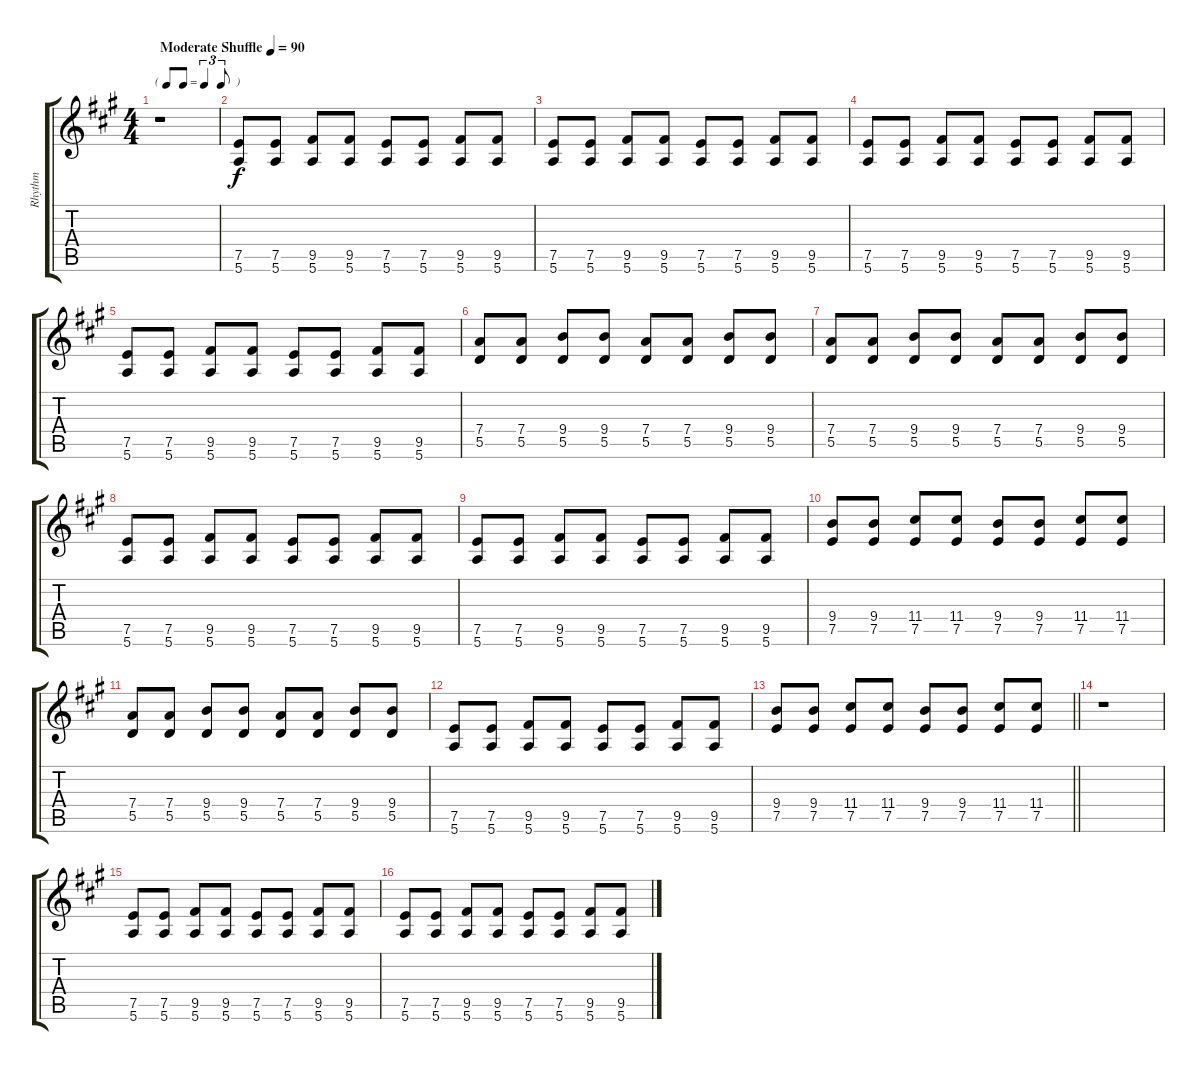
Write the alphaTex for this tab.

\track ("Rhythm" "Rhythm") {instrument electricguitarclean}
\staff {score tabs}
\tuning (E4 B3 G3 D3 A2 E2) {hide}
\ts (4 4)
\tf triplet8th
\tempo (90 "Moderate Shuffle")
\clef g2
\ks a
r.1{dy f instrument electricguitarclean} |
(7.5 5.6).8 (7.5 5.6).8 (9.5 5.6).8 (9.5 5.6).8 (7.5 5.6).8 (7.5 5.6).8 (9.5 5.6).8 (9.5 5.6).8 |
(7.5 5.6).8 (7.5 5.6).8 (9.5 5.6).8 (9.5 5.6).8 (7.5 5.6).8 (7.5 5.6).8 (9.5 5.6).8 (9.5 5.6).8 |
(7.5 5.6).8 (7.5 5.6).8 (9.5 5.6).8 (9.5 5.6).8 (7.5 5.6).8 (7.5 5.6).8 (9.5 5.6).8 (9.5 5.6).8 |
(7.5 5.6).8 (7.5 5.6).8 (9.5 5.6).8 (9.5 5.6).8 (7.5 5.6).8 (7.5 5.6).8 (9.5 5.6).8 (9.5 5.6).8 |
(7.4 5.5).8 (7.4 5.5).8 (9.4 5.5).8 (9.4 5.5).8 (7.4 5.5).8 (7.4 5.5).8 (9.4 5.5).8 (9.4 5.5).8 |
(7.4 5.5).8 (7.4 5.5).8 (9.4 5.5).8 (9.4 5.5).8 (7.4 5.5).8 (7.4 5.5).8 (9.4 5.5).8 (9.4 5.5).8 |
(7.5 5.6).8 (7.5 5.6).8 (9.5 5.6).8 (9.5 5.6).8 (7.5 5.6).8 (7.5 5.6).8 (9.5 5.6).8 (9.5 5.6).8 |
(7.5 5.6).8 (7.5 5.6).8 (9.5 5.6).8 (9.5 5.6).8 (7.5 5.6).8 (7.5 5.6).8 (9.5 5.6).8 (9.5 5.6).8 |
(9.4 7.5).8 (9.4 7.5).8 (11.4 7.5).8 (11.4 7.5).8 (9.4 7.5).8 (9.4 7.5).8 (11.4 7.5).8 (11.4 7.5).8 |
(7.4 5.5).8 (7.4 5.5).8 (9.4 5.5).8 (9.4 5.5).8 (7.4 5.5).8 (7.4 5.5).8 (9.4 5.5).8 (9.4 5.5).8 |
(7.5 5.6).8 (7.5 5.6).8 (9.5 5.6).8 (9.5 5.6).8 (7.5 5.6).8 (7.5 5.6).8 (9.5 5.6).8 (9.5 5.6).8 |
\barLineRight lightlight
(9.4 7.5).8 (9.4 7.5).8 (11.4 7.5).8 (11.4 7.5).8 (9.4 7.5).8 (9.4 7.5).8 (11.4 7.5).8 (11.4 7.5).8 |
r.1 |
(7.5 5.6).8 (7.5 5.6).8 (9.5 5.6).8 (9.5 5.6).8 (7.5 5.6).8 (7.5 5.6).8 (9.5 5.6).8 (9.5 5.6).8 |
(7.5 5.6).8 (7.5 5.6).8 (9.5 5.6).8 (9.5 5.6).8 (7.5 5.6).8 (7.5 5.6).8 (9.5 5.6).8 (9.5 5.6).8
